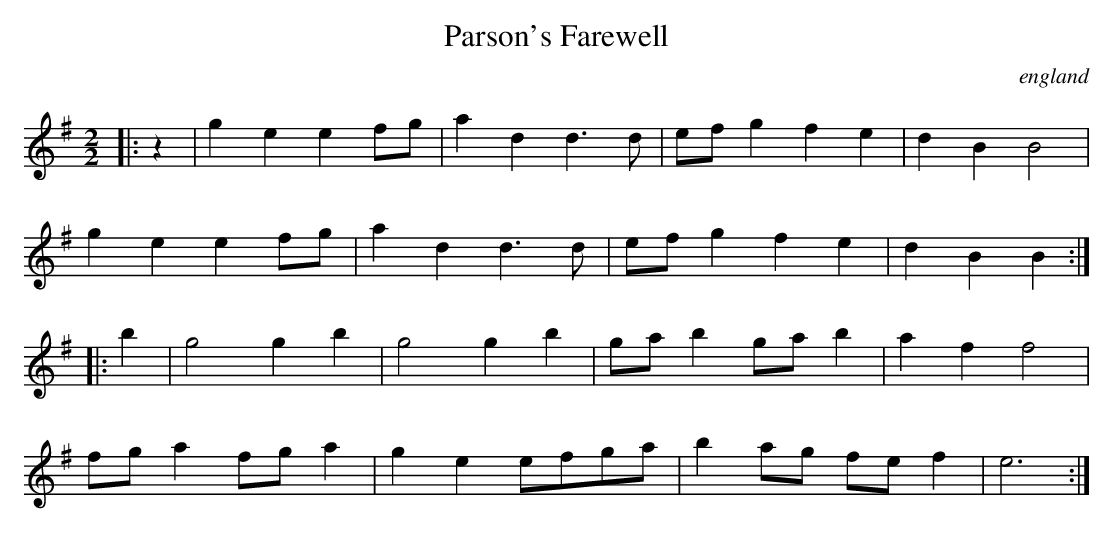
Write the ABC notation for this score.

X:1
T:Parson's Farewell
O:england
M:2/2
L:1/8
K:G
|:z2|g2e2e2fg|a2d2d3d|ef g2f2e2|d2B2B4|
g2e2e2fg|a2d2d3d|ef g2f2e2|d2B2B2:|
|:b2|g4g2b2|g4g2b2|ga b2ga b2|a2f2f4|
fg a2fg a2|g2e2efga|b2ag fe f2|e6:|
